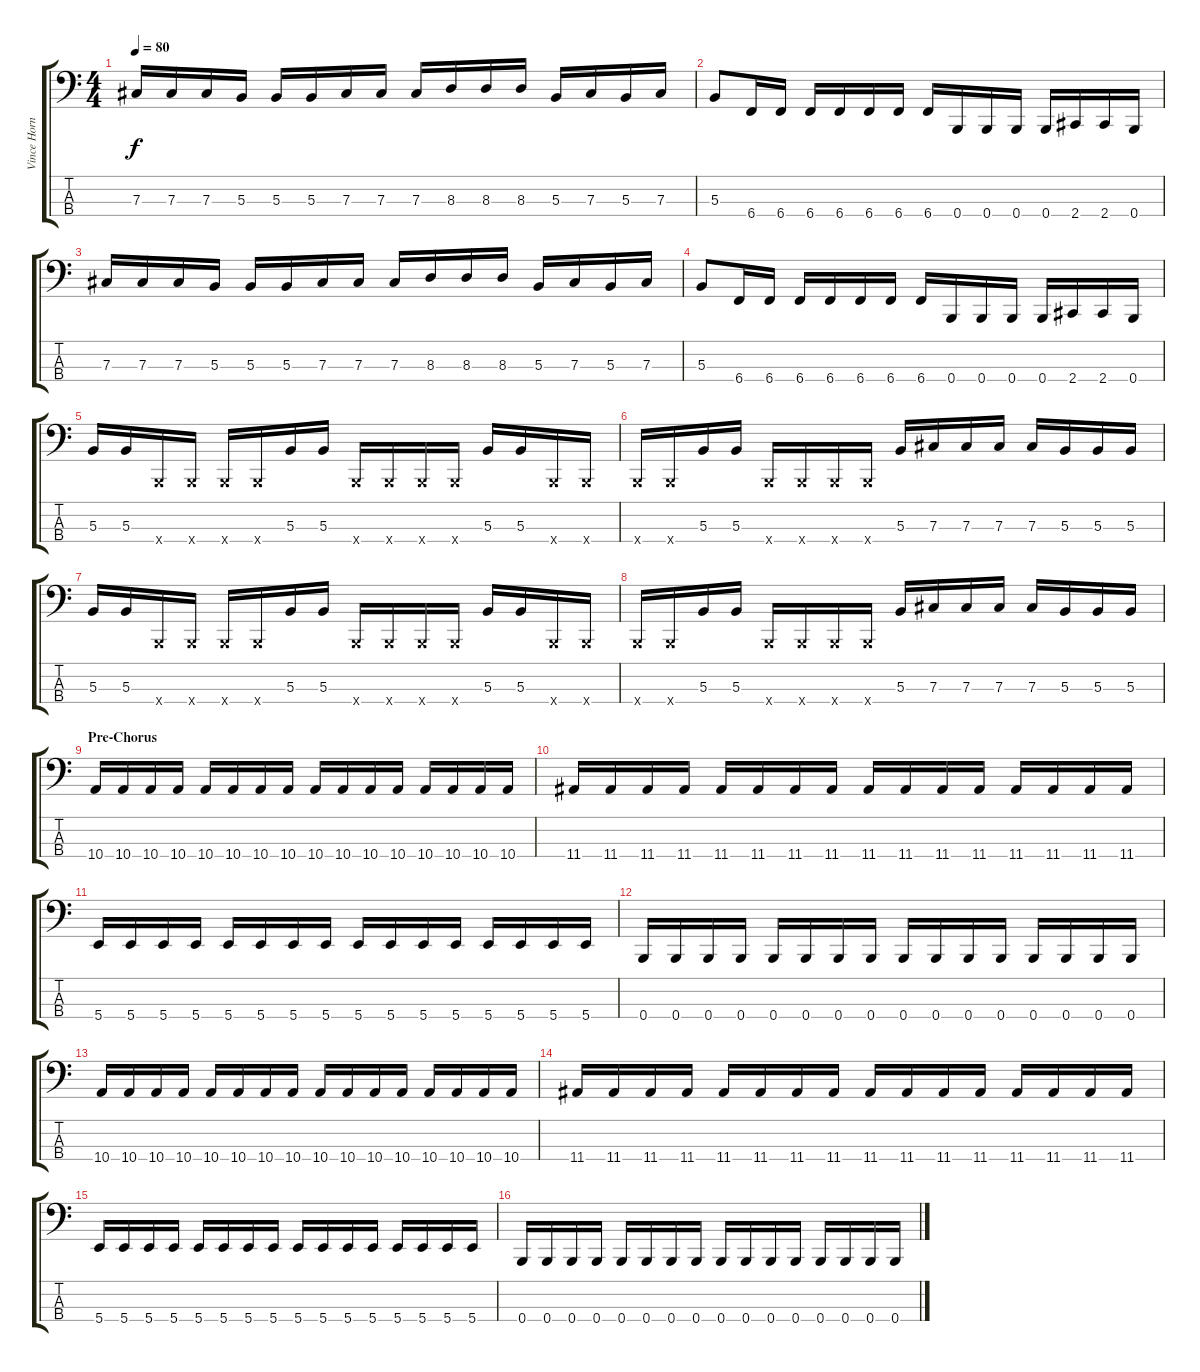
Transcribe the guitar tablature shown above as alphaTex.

\track ("Vince Hornsby" "Vince Horn") {instrument electricbasspick}
\staff {score tabs}
\tuning (E2 B1 Gb1 B0) {hide}
\ts (4 4)
\tempo 80
\clef f4
\ks c
7.3.16{dy f} 7.3.16 7.3.16 5.3.16 5.3.16 5.3.16 7.3.16 7.3.16 7.3.16 8.3.16 8.3.16 8.3.16 5.3.16 7.3.16 5.3.16 7.3.16 |
5.3.8 6.4.16 6.4.16 6.4.16 6.4.16 6.4.16 6.4.16 6.4.16 0.4.16 0.4.16 0.4.16 0.4.16 2.4.16 2.4.16 0.4.16 |
7.3.16 7.3.16 7.3.16 5.3.16 5.3.16 5.3.16 7.3.16 7.3.16 7.3.16 8.3.16 8.3.16 8.3.16 5.3.16 7.3.16 5.3.16 7.3.16 |
5.3.8 6.4.16 6.4.16 6.4.16 6.4.16 6.4.16 6.4.16 6.4.16 0.4.16 0.4.16 0.4.16 0.4.16 2.4.16 2.4.16 0.4.16 |
5.3.16 5.3.16 0.4{x}.16 0.4{x}.16 0.4{x}.16 0.4{x}.16 5.3.16 5.3.16 0.4{x}.16 0.4{x}.16 0.4{x}.16 0.4{x}.16 5.3.16 5.3.16 0.4{x}.16 0.4{x}.16 |
0.4{x}.16 0.4{x}.16 5.3.16 5.3.16 0.4{x}.16 0.4{x}.16 0.4{x}.16 0.4{x}.16 5.3.16 7.3.16 7.3.16 7.3.16 7.3.16 5.3.16 5.3.16 5.3.16 |
5.3.16 5.3.16 0.4{x}.16 0.4{x}.16 0.4{x}.16 0.4{x}.16 5.3.16 5.3.16 0.4{x}.16 0.4{x}.16 0.4{x}.16 0.4{x}.16 5.3.16 5.3.16 0.4{x}.16 0.4{x}.16 |
0.4{x}.16 0.4{x}.16 5.3.16 5.3.16 0.4{x}.16 0.4{x}.16 0.4{x}.16 0.4{x}.16 5.3.16 7.3.16 7.3.16 7.3.16 7.3.16 5.3.16 5.3.16 5.3.16 |
\section ("" "Pre-Chorus")
10.4.16 10.4.16 10.4.16 10.4.16 10.4.16 10.4.16 10.4.16 10.4.16 10.4.16 10.4.16 10.4.16 10.4.16 10.4.16 10.4.16 10.4.16 10.4.16 |
11.4.16 11.4.16 11.4.16 11.4.16 11.4.16 11.4.16 11.4.16 11.4.16 11.4.16 11.4.16 11.4.16 11.4.16 11.4.16 11.4.16 11.4.16 11.4.16 |
5.4.16 5.4.16 5.4.16 5.4.16 5.4.16 5.4.16 5.4.16 5.4.16 5.4.16 5.4.16 5.4.16 5.4.16 5.4.16 5.4.16 5.4.16 5.4.16 |
0.4.16 0.4.16 0.4.16 0.4.16 0.4.16 0.4.16 0.4.16 0.4.16 0.4.16 0.4.16 0.4.16 0.4.16 0.4.16 0.4.16 0.4.16 0.4.16 |
10.4.16 10.4.16 10.4.16 10.4.16 10.4.16 10.4.16 10.4.16 10.4.16 10.4.16 10.4.16 10.4.16 10.4.16 10.4.16 10.4.16 10.4.16 10.4.16 |
11.4.16 11.4.16 11.4.16 11.4.16 11.4.16 11.4.16 11.4.16 11.4.16 11.4.16 11.4.16 11.4.16 11.4.16 11.4.16 11.4.16 11.4.16 11.4.16 |
5.4.16 5.4.16 5.4.16 5.4.16 5.4.16 5.4.16 5.4.16 5.4.16 5.4.16 5.4.16 5.4.16 5.4.16 5.4.16 5.4.16 5.4.16 5.4.16 |
0.4.16 0.4.16 0.4.16 0.4.16 0.4.16 0.4.16 0.4.16 0.4.16 0.4.16 0.4.16 0.4.16 0.4.16 0.4.16 0.4.16 0.4.16 0.4.16
